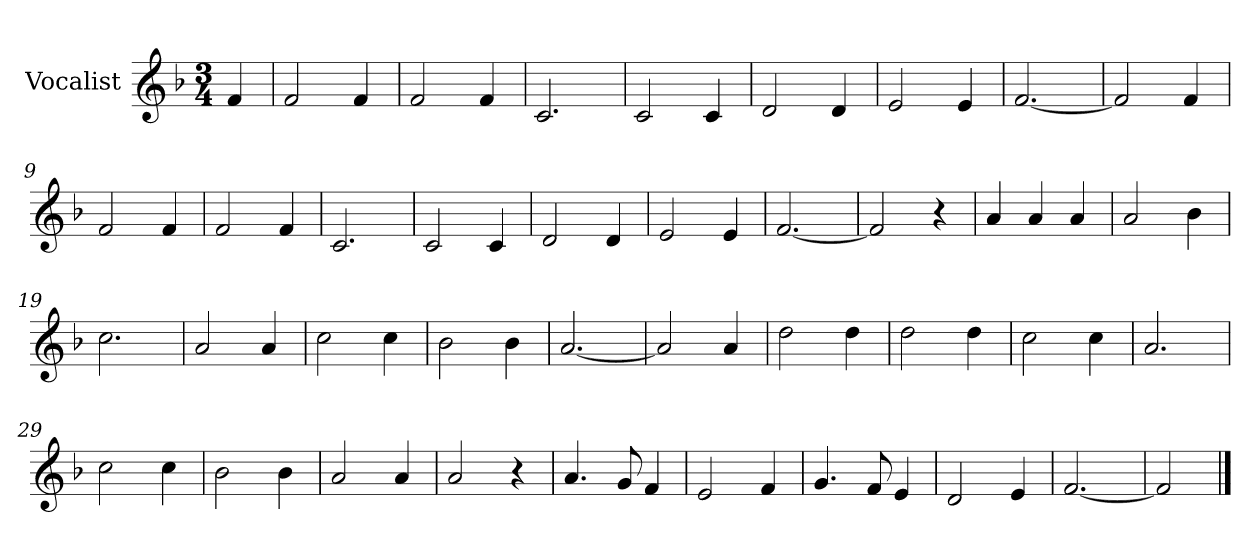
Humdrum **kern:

**kern
*part1
*staff1
*I"Vocalist
*k[b-]
*F:
*M3/4
=
4f
=1
2f
4f
=2
2f
4f
=3
2.c
=4
2c
4c
=5
2d
4d
=6
2e
4e
=7
[2.f
=8
2f]
4f
=9
2f
4f
=10
2f
4f
=11
2.c
=12
2c
4c
=13
2d
4d
=14
2e
4e
=15
[2.f
=16
2f]
4r
=17
4a
4a
4a
=18
2a
4b-
=19
2.cc
=20
2a
4a
=21
2cc
4cc
=22
2b-
4b-
=23
[2.a
=24
2a]
4a
=25
2dd
4dd
=26
2dd
4dd
=27
2cc
4cc
=28
2.a
=29
2cc
4cc
=30
2b-
4b-
=31
2a
4a
=32
2a
4r
=33
4.a
8g
4f
=34
2e
4f
=35
4.g
8f
4e
=36
2d
4e
=37
[2.f
=38
2f]
==
*-
